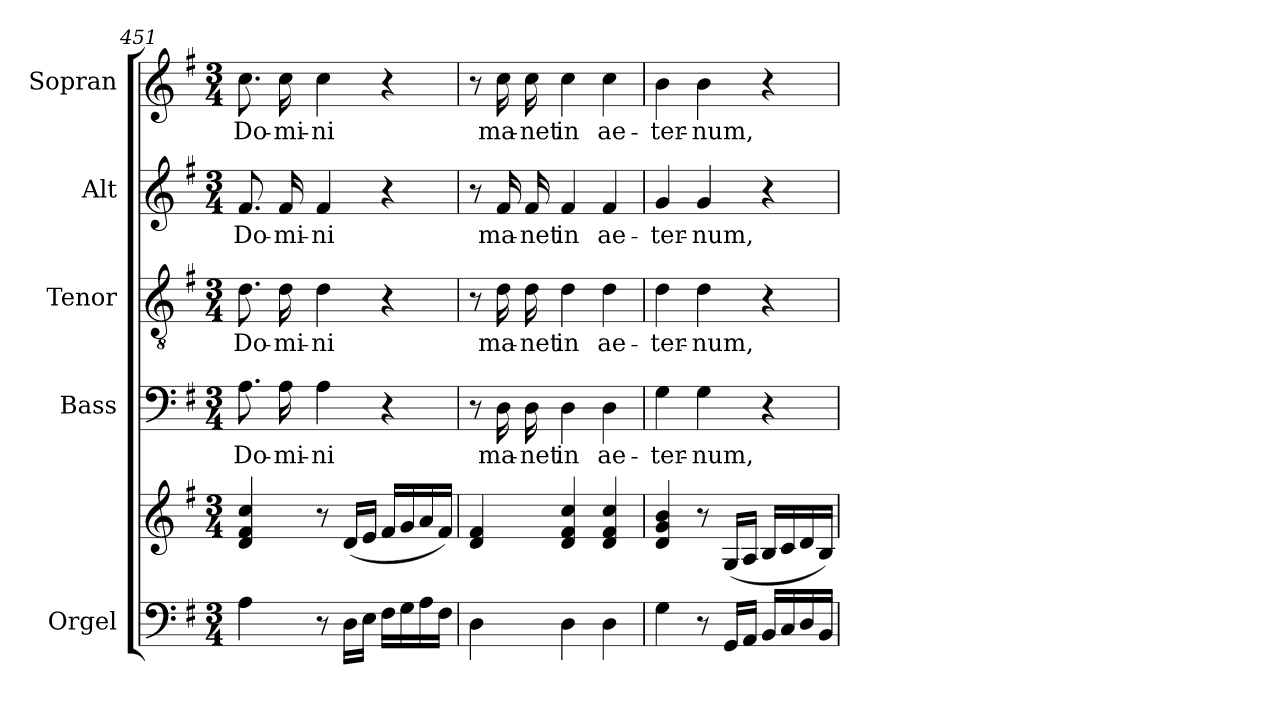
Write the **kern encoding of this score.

**kern	**kern	**kern	**text	**kern	**text	**kern	**text	**kern	**text
*part5	*part5	*part4	*part4	*part3	*part3	*part2	*part2	*part1	*part1
*staff6	*staff5	*staff4	*staff4	*staff3	*staff3	*staff2	*staff2	*staff1	*staff1
*I"Orgel	*	*I"Bass	*	*I"Tenor	*	*I"Alt	*	*I"Sopran	*
*I'Org.	*	*I'B.	*	*I'T.	*	*I'A.	*	*I'S.	*
!!LO:LB:g=z
*clefF4	*clefG2	*clefF4	*	*clefGv2	*	*clefG2	*	*clefG2	*
*k[f#]	*k[f#]	*k[f#]	*	*k[f#]	*	*k[f#]	*	*k[f#]	*
*G:	*G:	*G:	*	*G:	*	*G:	*	*G:	*
*M3/4	*M3/4	*M3/4	*	*M3/4	*	*M3/4	*	*M3/4	*
=451	=451	=451	=451	=451	=451	=451	=451	=451	=451
!	!	!	!LO:LY:b	!	!LO:LY:b	!	!LO:LY:b	!	!LO:LY:b
4A\	4d/ 4f#/ 4cc/	8.A\	Do-	8.d\	Do-	8.f#/	Do-	8.cc\	Do-
!	!	!	!LO:LY:b	!	!LO:LY:b	!	!LO:LY:b	!	!LO:LY:b
.	.	16A\	-mi-	16d\	-mi-	16f#/	-mi-	16cc\	-mi-
!	!	!	!LO:LY:b	!	!LO:LY:b	!	!LO:LY:b	!	!LO:LY:b
8r	8r	4A\	-ni	4d\	-ni	4f#/	-ni	4cc\	-ni
16D\LL	(<16d/LL	.	.	.	.	.	.	.	.
16E\JJ	16e/JJ	.	.	.	.	.	.	.	.
16F#\LL	16f#/LL	4r	.	4r	.	4r	.	4r	.
16G\	16g/	.	.	.	.	.	.	.	.
16A\	16a/	.	.	.	.	.	.	.	.
16F#\JJ	16f#/JJ)	.	.	.	.	.	.	.	.
=452	=452	=452	=452	=452	=452	=452	=452	=452	=452
4D\	4d/ 4f#/	8r	.	8r	.	8r	.	8r	.
!	!	!	!LO:LY:b	!	!LO:LY:b	!	!LO:LY:b	!	!LO:LY:b
.	.	16D\	ma-	16d\	ma-	16f#/	ma-	16cc\	ma-
!	!	!	!LO:LY:b	!	!LO:LY:b	!	!LO:LY:b	!	!LO:LY:b
.	.	16D\	-net	16d\	-net	16f#/	-net	16cc\	-net
!	!	!	!LO:LY:b	!	!LO:LY:b	!	!LO:LY:b	!	!LO:LY:b
4D\	4d/ 4f#/ 4cc/	4D\	in	4d\	in	4f#/	in	4cc\	in
!	!	!	!LO:LY:b	!	!LO:LY:b	!	!LO:LY:b	!	!LO:LY:b
4D\	4d/ 4f#/ 4cc/	4D\	ae-	4d\	ae-	4f#/	ae-	4cc\	ae-
=453	=453	=453	=453	=453	=453	=453	=453	=453	=453
!	!	!	!LO:LY:b	!	!LO:LY:b	!	!LO:LY:b	!	!LO:LY:b
4G\	4d/ 4g/ 4b/	4G\	-ter-	4d\	-ter-	4g/	-ter-	4b\	-ter-
!	!	!	!LO:LY:b	!	!LO:LY:b	!	!LO:LY:b	!	!LO:LY:b
8r	8r	4G\	-num,	4d\	-num,	4g/	-num,	4b\	-num,
16GG/LL	(<16G/LL	.	.	.	.	.	.	.	.
16AA/JJ	16A/JJ	.	.	.	.	.	.	.	.
16BB/LL	16B/LL	4r	.	4r	.	4r	.	4r	.
16C/	16c/	.	.	.	.	.	.	.	.
16D/	16d/	.	.	.	.	.	.	.	.
16BB/JJ	16B/JJ)	.	.	.	.	.	.	.	.
=	=	=	=	=	=	=	=	=	=
*-	*-	*-	*-	*-	*-	*-	*-	*-	*-
